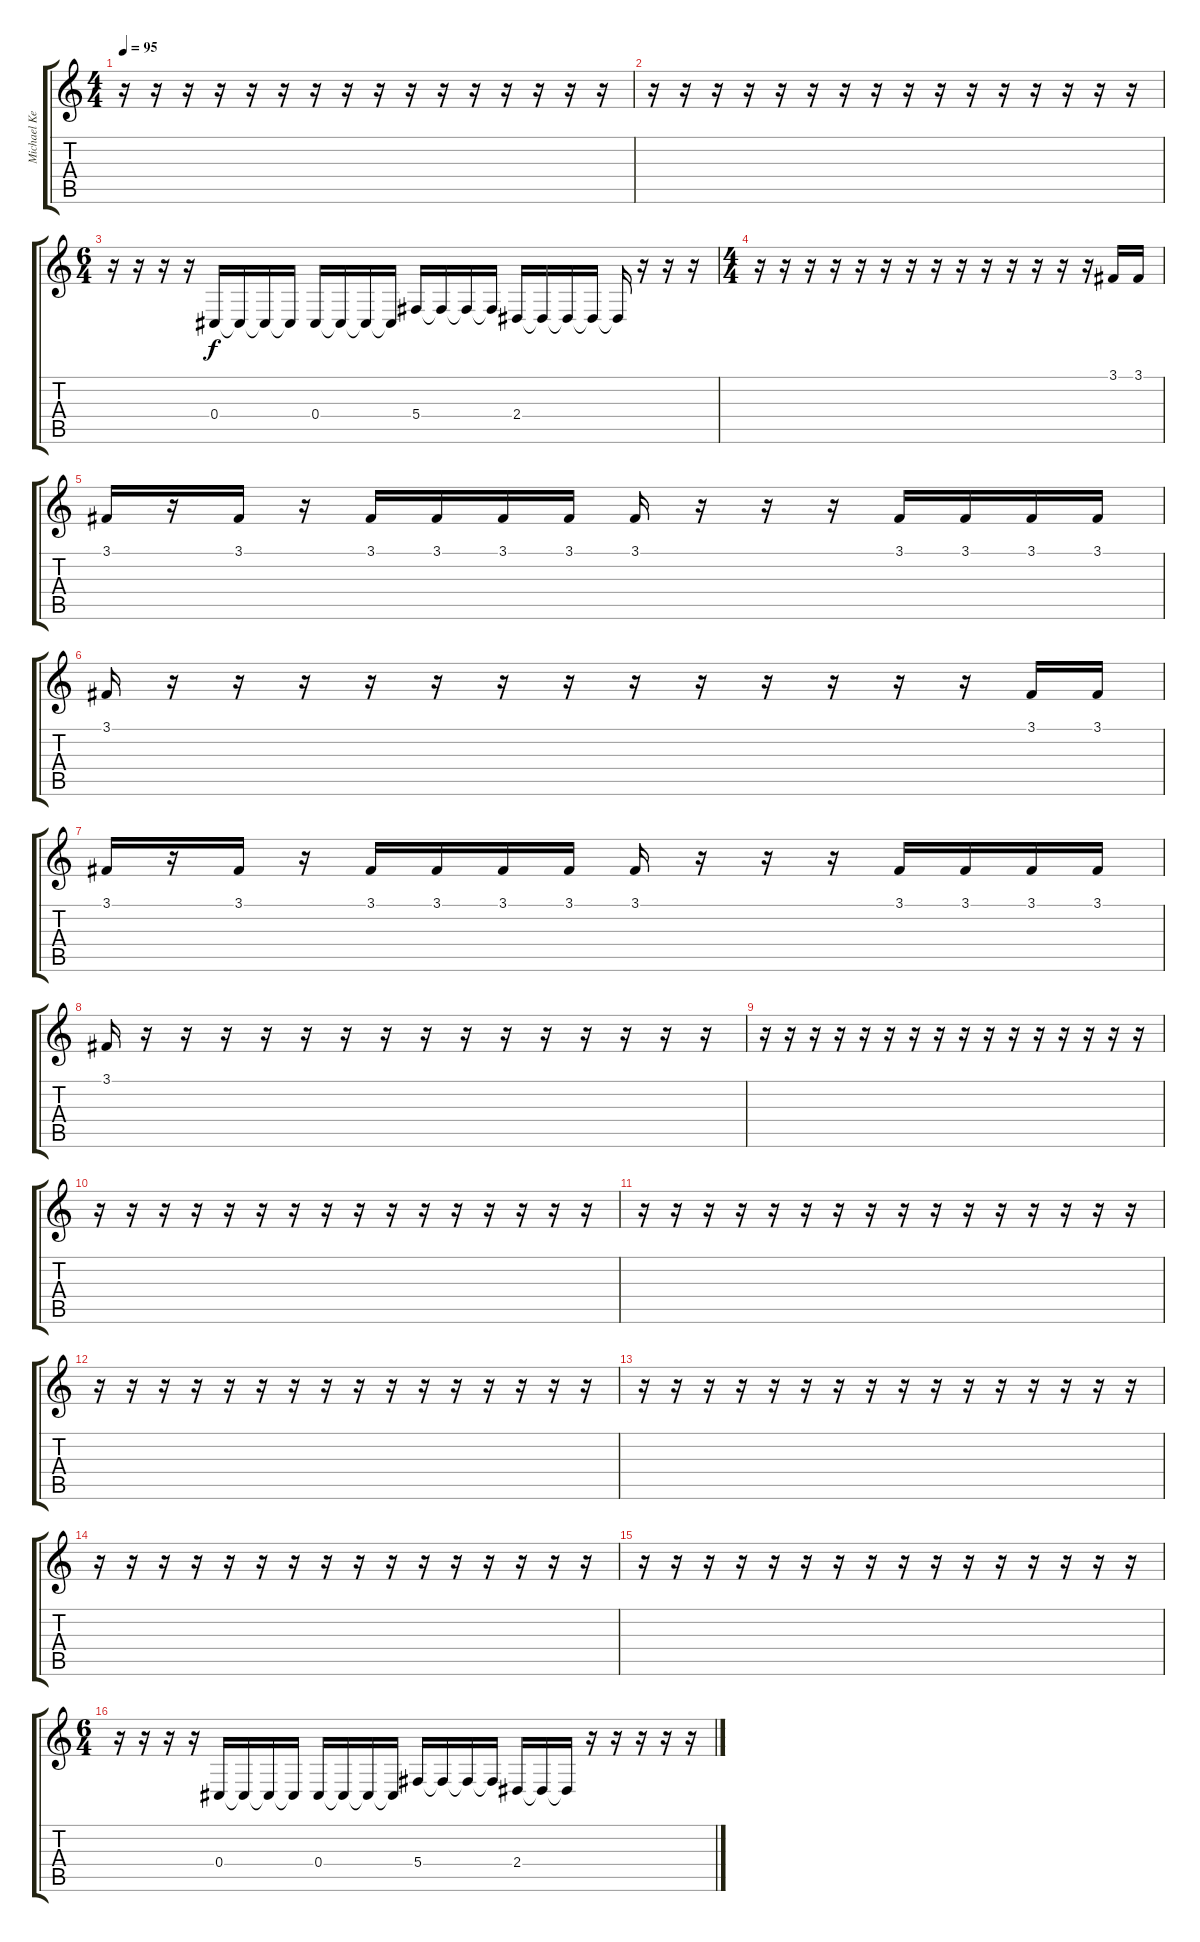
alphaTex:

\track ("Michael Kenji Shinoda" "Michael Ke") {instrument lead6voice}
\staff {score tabs}
\tuning (Eb4 Bb3 Gb3 Db3 Ab2 Eb2) {hide}
\ts (4 4)
\tempo 95
\clef g2
\ks c
r.16{dy f} r.16 r.16 r.16 r.16 r.16 r.16 r.16 r.16 r.16 r.16 r.16 r.16 r.16 r.16 r.16 |
r.16 r.16 r.16 r.16 r.16 r.16 r.16 r.16 r.16 r.16 r.16 r.16 r.16 r.16 r.16 r.16 |
\ts (6 4)
r.16 r.16 r.16 r.16 0.4.16 0.4{t}.16 0.4{t}.16 0.4{t}.16 0.4.16 0.4{t}.16 0.4{t}.16 0.4{t}.16 5.4.16 5.4{t}.16 5.4{t}.16 5.4{t}.16 2.4.16 2.4{t}.16 2.4{t}.16 2.4{t}.16 2.4{t}.16 r.16 r.16 r.16 |
\ts (4 4)
r.16 r.16 r.16 r.16 r.16 r.16 r.16 r.16 r.16 r.16 r.16 r.16 r.16 r.16 3.1.16 3.1.16 |
3.1.16 r.16 3.1.16 r.16 3.1.16 3.1.16 3.1.16 3.1.16 3.1.16 r.16 r.16 r.16 3.1.16 3.1.16 3.1.16 3.1.16 |
3.1.16 r.16 r.16 r.16 r.16 r.16 r.16 r.16 r.16 r.16 r.16 r.16 r.16 r.16 3.1.16 3.1.16 |
3.1.16 r.16 3.1.16 r.16 3.1.16 3.1.16 3.1.16 3.1.16 3.1.16 r.16 r.16 r.16 3.1.16 3.1.16 3.1.16 3.1.16 |
3.1.16 r.16 r.16 r.16 r.16 r.16 r.16 r.16 r.16 r.16 r.16 r.16 r.16 r.16 r.16 r.16 |
r.16 r.16 r.16 r.16 r.16 r.16 r.16 r.16 r.16 r.16 r.16 r.16 r.16 r.16 r.16 r.16 |
r.16 r.16 r.16 r.16 r.16 r.16 r.16 r.16 r.16 r.16 r.16 r.16 r.16 r.16 r.16 r.16 |
r.16 r.16 r.16 r.16 r.16 r.16 r.16 r.16 r.16 r.16 r.16 r.16 r.16 r.16 r.16 r.16 |
r.16 r.16 r.16 r.16 r.16 r.16 r.16 r.16 r.16 r.16 r.16 r.16 r.16 r.16 r.16 r.16 |
r.16 r.16 r.16 r.16 r.16 r.16 r.16 r.16 r.16 r.16 r.16 r.16 r.16 r.16 r.16 r.16 |
r.16 r.16 r.16 r.16 r.16 r.16 r.16 r.16 r.16 r.16 r.16 r.16 r.16 r.16 r.16 r.16 |
r.16 r.16 r.16 r.16 r.16 r.16 r.16 r.16 r.16 r.16 r.16 r.16 r.16 r.16 r.16 r.16 |
\ts (6 4)
r.16 r.16 r.16 r.16 0.4.16 0.4{t}.16 0.4{t}.16 0.4{t}.16 0.4.16 0.4{t}.16 0.4{t}.16 0.4{t}.16 5.4.16 5.4{t}.16 5.4{t}.16 5.4{t}.16 2.4.16 2.4{t}.16 2.4{t}.16 r.16 r.16 r.16 r.16 r.16
